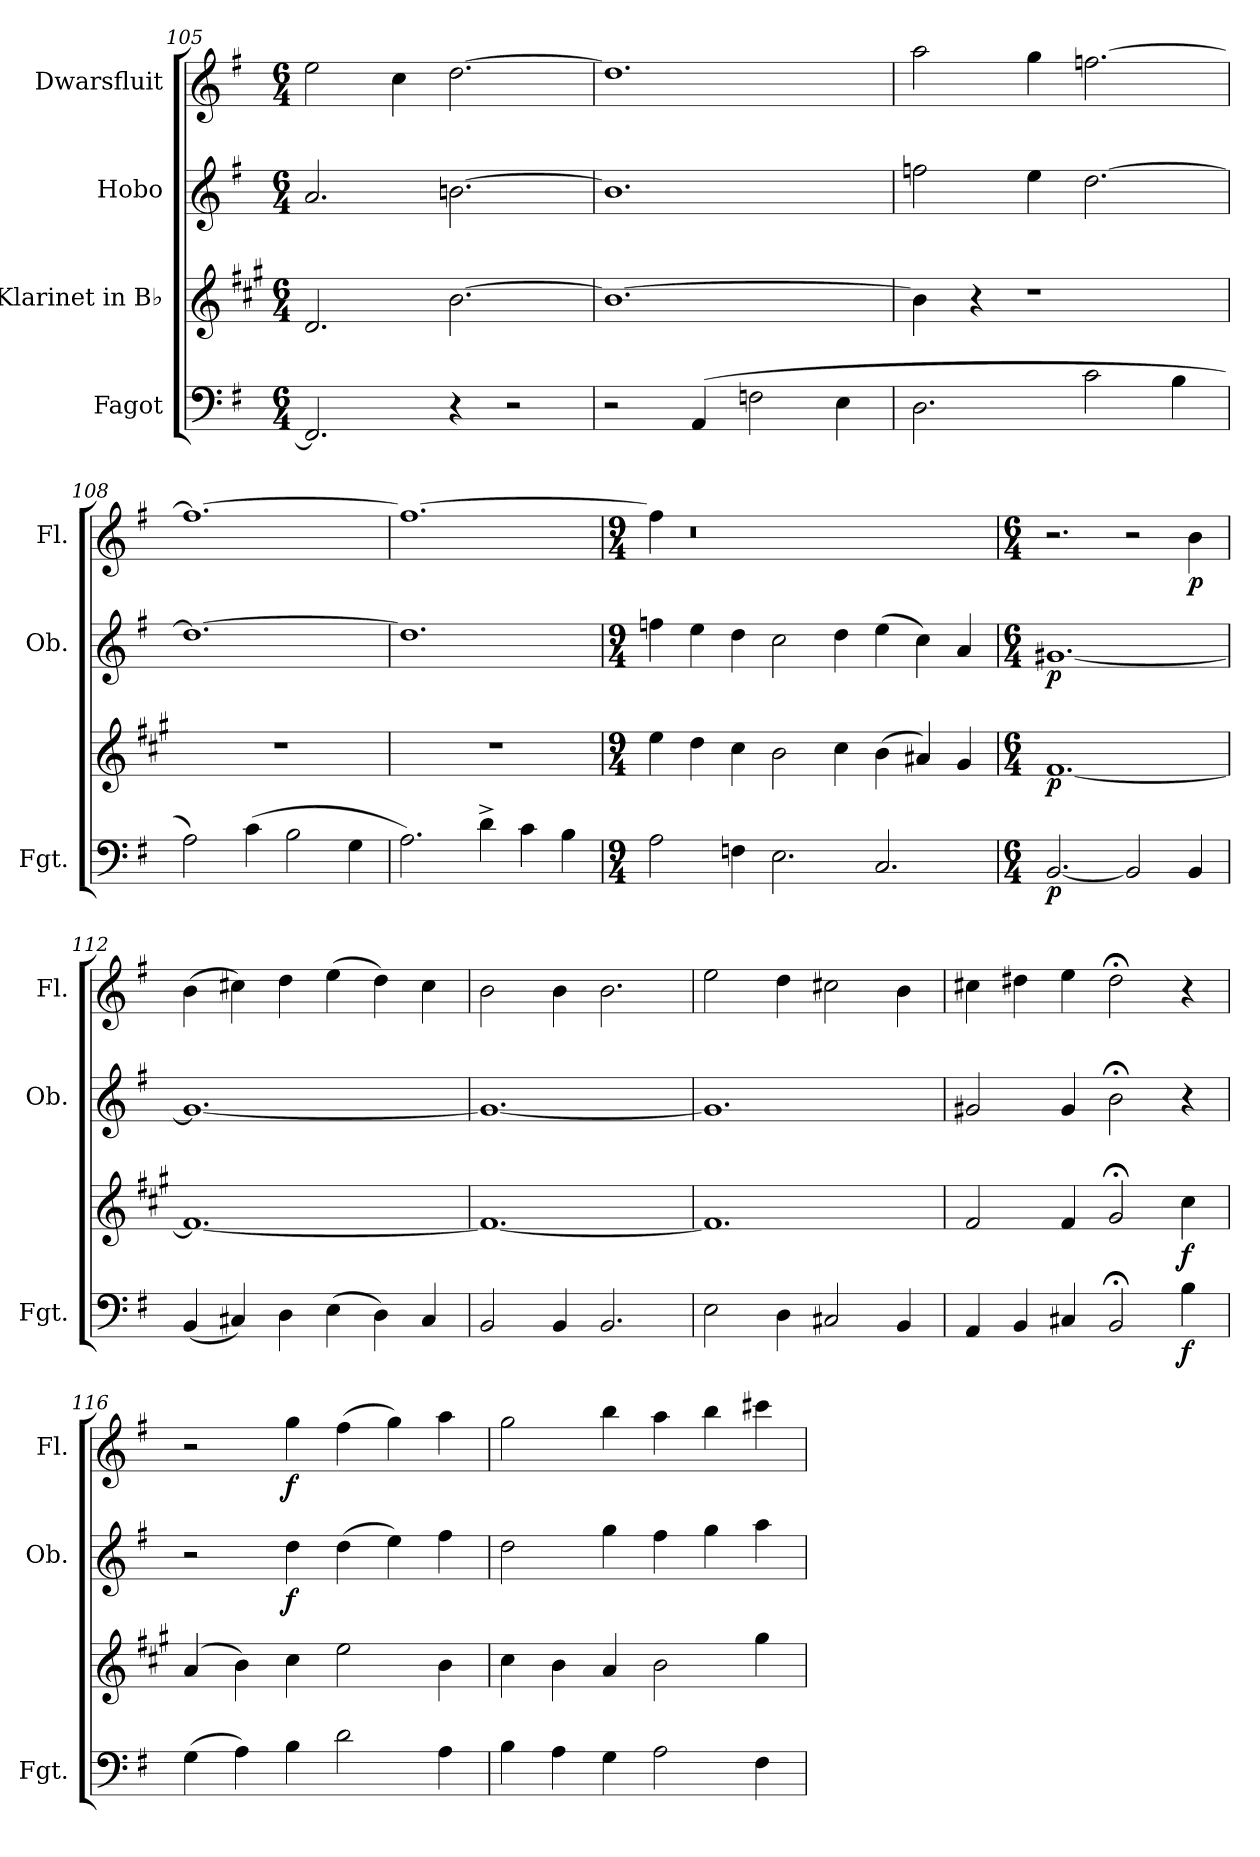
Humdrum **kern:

**kern	**dynam	**kern	**dynam	**kern	**dynam	**kern	**dynam
*part4	*part4	*part3	*part3	*part2	*part2	*part1	*part1
*staff4	*staff4	*staff3	*staff3	*staff2	*staff2	*staff1	*staff1
*I"Fagot	*	*I"Klarinet in B♭	*	*I"Hobo	*	*I"Dwarsfluit	*
*I'Fgt.	*	*	*	*I'Ob.	*	*I'Fl.	*
*clefF4	*	*clefG2	*	*clefG2	*	*clefG2	*
*	*	*ITrd1c2	*	*	*	*	*
*k[f#]	*	*k[f#]	*	*k[f#]	*	*k[f#]	*
*M6/4	*	*M6/4	*	*M6/4	*	*M6/4	*
=105	=105	=105	=105	=105	=105	=105	=105
2.FF/]	.	2.c/	.	2.a/	.	2ee\	.
.	.	.	.	.	.	4cc\	.
4r	.	[2.a\	.	[2.bn\	.	[2.dd\	.
2r	.	.	.	.	.	.	.
=106	=106	=106	=106	=106	=106	=106	=106
2r	.	1.a_	.	1.b]	.	1.dd]	.
(4AA/	.	.	.	.	.	.	.
2Fn\	.	.	.	.	.	.	.
4E\	.	.	.	.	.	.	.
=107	=107	=107	=107	=107	=107	=107	=107
2.D\	.	4a\]	.	2ffn\	.	2aa\	.
.	.	4r	.	.	.	.	.
.	.	1r	.	4ee\	.	4gg\	.
2c\	.	.	.	[2.dd\	.	[2.ffn\	.
4B\	.	.	.	.	.	.	.
!!LO:LB:g=z
=108	=108	=108	=108	=108	=108	=108	=108
2A\)	.	1.r	.	1.dd_	.	1.ff_	.
(4c\	.	.	.	.	.	.	.
2B\	.	.	.	.	.	.	.
4G\	.	.	.	.	.	.	.
=109	=109	=109	=109	=109	=109	=109	=109
2.A\)	.	1.r	.	1.dd]	.	1.ff_	.
4d^\	.	.	.	.	.	.	.
4c\	.	.	.	.	.	.	.
4B\	.	.	.	.	.	.	.
=110	=110	=110	=110	=110	=110	=110	=110
*M9/4	*	*M9/4	*	*M9/4	*	*M9/4	*
2A\	.	4dd\	.	4ffn\	.	4ff\]	.
.	.	4cc\	.	4ee\	.	0r	.
4Fn\	.	4b\	.	4dd\	.	.	.
2.E\	.	2a\	.	2cc\	.	.	.
.	.	4b\	.	4dd\	.	.	.
2.C/	.	(4a\	.	(4ee\	.	.	.
.	.	4g#X/)	.	4cc\)	.	.	.
.	.	4f#/	.	4a/	.	.	.
=111	=111	=111	=111	=111	=111	=111	=111
*M6/4	*	*M6/4	*	*M6/4	*	*M6/4	*
!	!LO:DY:b	!	!LO:DY:b	!	!LO:DY:b	!	!
[2.BB/	p	[1.e	p	[1.g#X	p	2.r	.
2BB/]	.	.	.	.	.	2r	.
!	!	!	!	!	!	!	!LO:DY:b
4BB/	.	.	.	.	.	4b\	p
=112	=112	=112	=112	=112	=112	=112	=112
(4BB/	.	1.e_	.	1.g#_	.	(4b\	.
4C#X/)	.	.	.	.	.	4cc#X\)	.
4D\	.	.	.	.	.	4dd\	.
(4E\	.	.	.	.	.	(4ee\	.
4D\)	.	.	.	.	.	4dd\)	.
4C#/	.	.	.	.	.	4cc#\	.
=113	=113	=113	=113	=113	=113	=113	=113
2BB/	.	1.e_	.	1.g#_	.	2b\	.
4BB/	.	.	.	.	.	4b\	.
2.BB/	.	.	.	.	.	2.b\	.
!!LO:PB:g=z
=114	=114	=114	=114	=114	=114	=114	=114
2E\	.	1.e]	.	1.g#]	.	2ee\	.
4D\	.	.	.	.	.	4dd\	.
2C#X/	.	.	.	.	.	2cc#X\	.
4BB/	.	.	.	.	.	4b\	.
=115	=115	=115	=115	=115	=115	=115	=115
4AA/	.	2e/	.	2g#X/	.	4cc#X\	.
4BB/	.	.	.	.	.	4dd#X\	.
4C#X/	.	4e/	.	4g#/	.	4ee\	.
*	*	*	*	*	*	*MM40	*
2BB;</	.	2f#;</	.	2b;<\	.	2dd#;<\	.
*	*	*	*	*	*	*MM160	*
!	!LO:DY:b	!	!LO:DY:b	!	!	!	!
4B\	f	4b\	f	4r	.	4r	.
=116	=116	=116	=116	=116	=116	=116	=116
(4G\	.	(4g/	.	2r	.	2r	.
4A\)	.	4a\)	.	.	.	.	.
!	!	!	!	!	!LO:DY:b	!	!LO:DY:b
4B\	.	4b\	.	4dd\	f	4gg\	f
2d\	.	2dd\	.	(4dd\	.	(4ff#\	.
.	.	.	.	4ee\)	.	4gg\)	.
4A\	.	4a\	.	4ff#\	.	4aa\	.
=117	=117	=117	=117	=117	=117	=117	=117
4B\	.	4b\	.	2dd\	.	2gg\	.
4A\	.	4a\	.	.	.	.	.
4G\	.	4g/	.	4gg\	.	4bb\	.
2A\	.	2a\	.	4ff#\	.	4aa\	.
.	.	.	.	4gg\	.	4bb\	.
4F#\	.	4ff#\	.	4aa\	.	4ccc#X\	.
=	=	=	=	=	=	=	=
*-	*-	*-	*-	*-	*-	*-	*-
